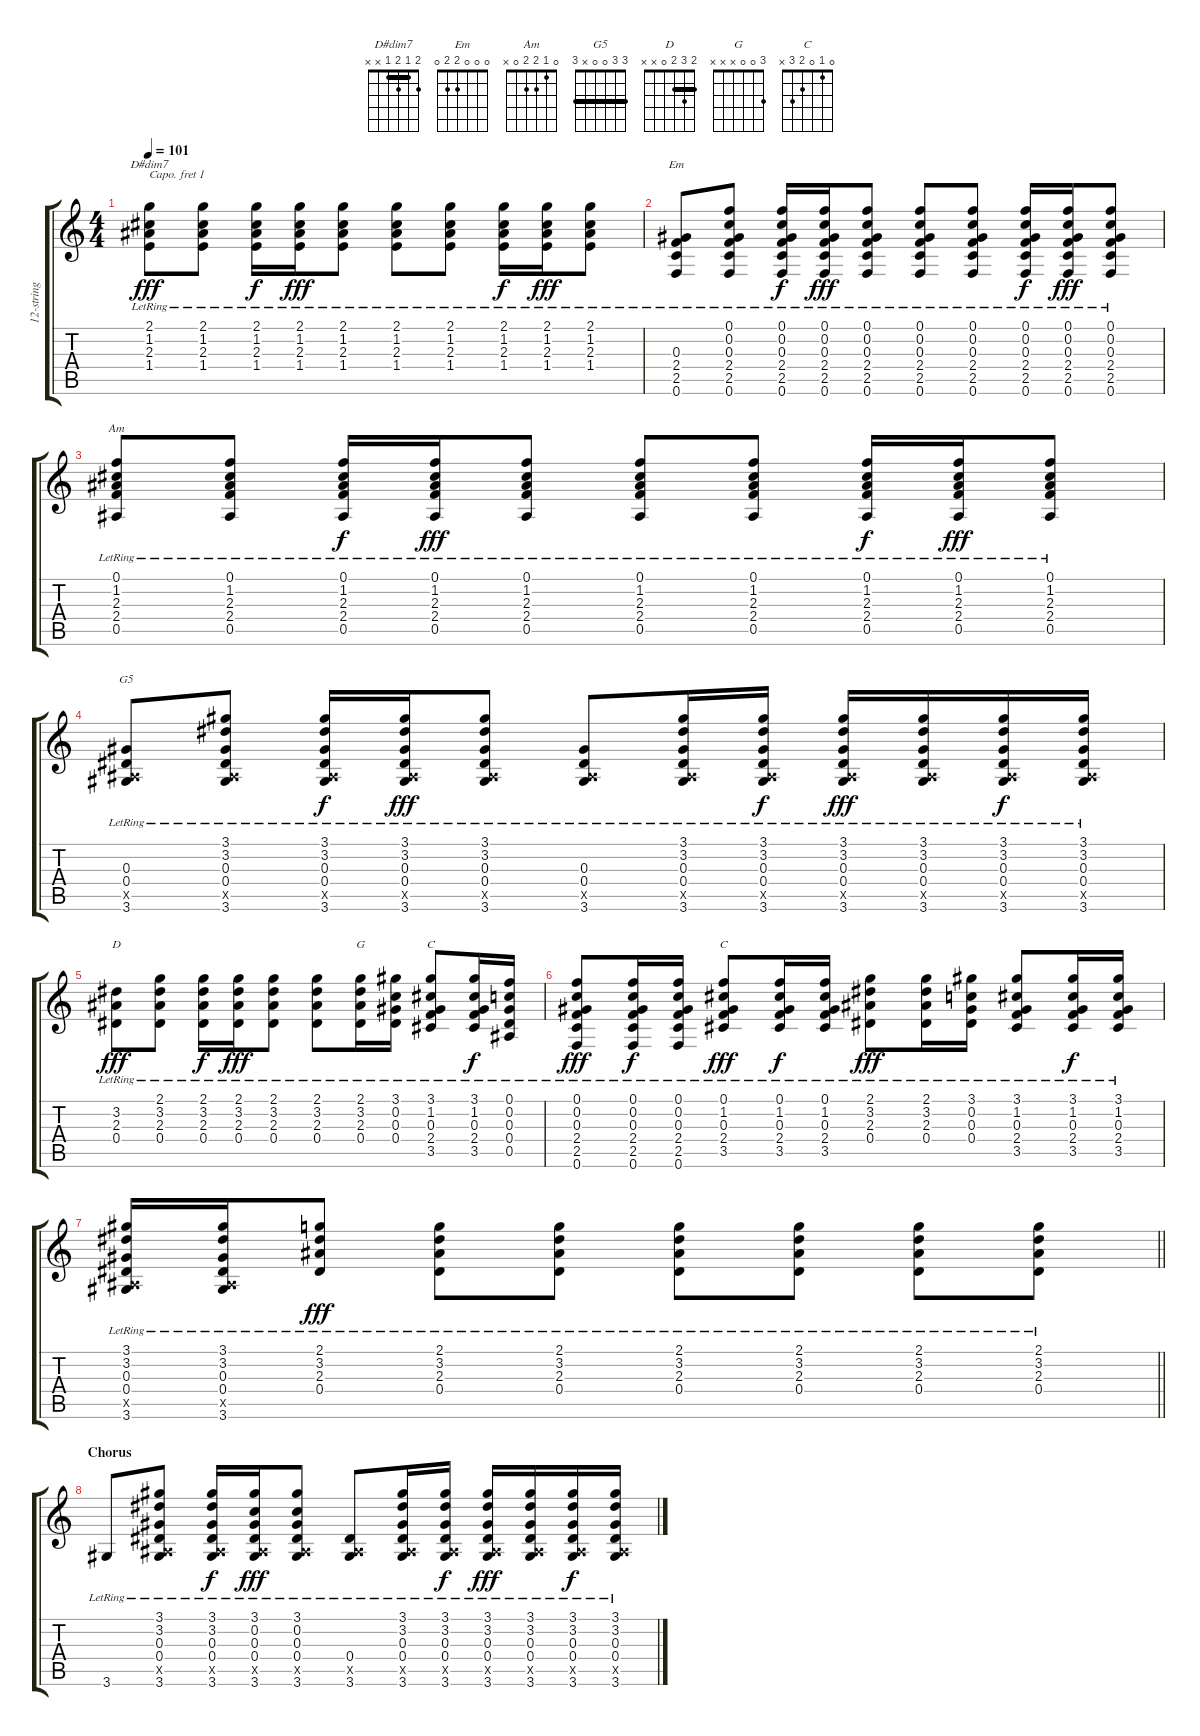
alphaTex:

\track ("12-string" "12-string") {instrument acousticguitarsteel}
\staff {score tabs}
\capo 1
\tuning (E4 B3 G3 D3 A2 E2) {hide}
\chord ("D#dim7" 2 1 2 1 x x) {barre 1}
\chord ("Em" 0 0 0 2 2 0)
\chord ("Am" 0 1 2 2 0 x)
\chord ("G5" 3 3 0 0 x 3) {barre 3}
\chord ("D" 2 3 2 0 x x) {barre 2}
\chord ("G" 3 0 0 x x x)
\chord ("C" 3 1 0 2 3 x)
\chord ("C" 0 1 0 2 3 x)
\ts (4 4)
\tempo 101
\clef g2
\ks c
(2.1{lr} 1.2{lr} 2.3{lr} 1.4{lr}).8{ch "D#dim7" dy fff} (2.1{lr} 1.2{lr} 2.3{lr} 1.4{lr}).8 (2.1{lr} 1.2{lr} 2.3{lr} 1.4{lr}).16{dy f} (2.1{lr} 1.2{lr} 2.3{lr} 1.4{lr}).16{dy fff} (2.1{lr} 1.2{lr} 2.3{lr} 1.4{lr}).8 (2.1{lr} 1.2{lr} 2.3{lr} 1.4{lr}).8 (2.1{lr} 1.2{lr} 2.3{lr} 1.4{lr}).8 (2.1{lr} 1.2{lr} 2.3{lr} 1.4{lr}).16{dy f} (2.1{lr} 1.2{lr} 2.3{lr} 1.4{lr}).16{dy fff} (2.1{lr} 1.2{lr} 2.3{lr} 1.4{lr}).8 |
(0.3{lr} 2.4{lr} 2.5{lr} 0.6{lr}).8{ch "Em"} (0.1{lr} 0.2{lr} 0.3{lr} 2.4{lr} 2.5{lr} 0.6{lr}).8 (0.1{lr} 0.2{lr} 0.3{lr} 2.4{lr} 2.5{lr} 0.6{lr}).16{dy f} (0.1{lr} 0.2{lr} 0.3{lr} 2.4{lr} 2.5{lr} 0.6{lr}).16{dy fff} (0.1{lr} 0.2{lr} 0.3{lr} 2.4{lr} 2.5{lr} 0.6{lr}).8 (0.1{lr} 0.2{lr} 0.3{lr} 2.4{lr} 2.5{lr} 0.6{lr}).8 (0.1{lr} 0.2{lr} 0.3{lr} 2.4{lr} 2.5{lr} 0.6{lr}).8 (0.1{lr} 0.2{lr} 0.3{lr} 2.4{lr} 2.5{lr} 0.6{lr}).16{dy f} (0.1{lr} 0.2{lr} 0.3{lr} 2.4{lr} 2.5{lr} 0.6{lr}).16{dy fff} (0.1{lr} 0.2{lr} 0.3{lr} 2.4{lr} 2.5{lr} 0.6{lr}).8 |
(0.1{lr} 1.2{lr} 2.3{lr} 2.4{lr} 0.5{lr}).8{ch "Am"} (0.1{lr} 1.2{lr} 2.3{lr} 2.4{lr} 0.5{lr}).8 (0.1{lr} 1.2{lr} 2.3{lr} 2.4{lr} 0.5{lr}).16{dy f} (0.1{lr} 1.2{lr} 2.3{lr} 2.4{lr} 0.5{lr}).16{dy fff} (0.1{lr} 1.2{lr} 2.3{lr} 2.4{lr} 0.5{lr}).8 (0.1{lr} 1.2{lr} 2.3{lr} 2.4{lr} 0.5{lr}).8 (0.1{lr} 1.2{lr} 2.3{lr} 2.4{lr} 0.5{lr}).8 (0.1{lr} 1.2{lr} 2.3{lr} 2.4{lr} 0.5{lr}).16{dy f} (0.1{lr} 1.2{lr} 2.3{lr} 2.4{lr} 0.5{lr}).16{dy fff} (0.1{lr} 1.2{lr} 2.3{lr} 2.4{lr} 0.5{lr}).8 |
(0.3{lr} 0.4{lr} 0.5{x} 3.6{lr}).8{ch "G5"} (3.1{lr} 3.2{lr} 0.3{lr} 0.4{lr} 0.5{x} 3.6{lr}).8 (3.1{lr} 3.2{lr} 0.3{lr} 0.4{lr} 0.5{x} 3.6{lr}).16{dy f} (3.1{lr} 3.2{lr} 0.3{lr} 0.4{lr} 0.5{x} 3.6{lr}).16{dy fff} (3.1{lr} 3.2{lr} 0.3{lr} 0.4{lr} 0.5{x} 3.6{lr}).8 (0.3{lr} 0.4{lr} 0.5{x} 3.6{lr}).8 (3.1{lr} 3.2{lr} 0.3{lr} 0.4{lr} 0.5{x} 3.6{lr}).16 (3.1{lr} 3.2{lr} 0.3{lr} 0.4{lr} 0.5{x} 3.6{lr}).16{dy f} (3.1{lr} 3.2{lr} 0.3{lr} 0.4{lr} 0.5{x} 3.6{lr}).16{dy fff} (3.1{lr} 3.2{lr} 0.3{lr} 0.4{lr} 0.5{x} 3.6{lr}).16 (3.1{lr} 3.2{lr} 0.3{lr} 0.4{lr} 0.5{x} 3.6{lr}).16{dy f} (3.1{lr} 3.2{lr} 0.3{lr} 0.4{lr} 0.5{x} 3.6{lr}).16 |
(3.2{lr} 2.3{lr} 0.4{lr}).8{ch "D" dy fff} (2.1{lr} 3.2{lr} 2.3{lr} 0.4{lr}).8 (2.1{lr} 3.2{lr} 2.3{lr} 0.4{lr}).16{dy f} (2.1{lr} 3.2{lr} 2.3{lr} 0.4{lr}).16{dy fff} (2.1{lr} 3.2{lr} 2.3{lr} 0.4{lr}).8 (2.1{lr} 3.2{lr} 2.3{lr} 0.4{lr}).8 (2.1{lr} 3.2{lr} 2.3{lr} 0.4{lr}).16{ch "G"} (3.1{lr} 0.2{lr} 0.3{lr} 0.4{lr}).16 (3.1{lr} 1.2{lr} 0.3{lr} 2.4{lr} 3.5{lr}).8{ch "C"} (3.1{lr} 1.2{lr} 0.3{lr} 2.4{lr} 3.5{lr}).16{dy f} (0.1{lr} 0.2{lr} 0.3{lr} 0.4{lr} 0.5{lr}).16 |
(0.1{lr} 0.2{lr} 0.3{lr} 2.4{lr} 2.5{lr} 0.6{lr}).8{dy fff} (0.1{lr} 0.2{lr} 0.3{lr} 2.4{lr} 2.5{lr} 0.6{lr}).16{dy f} (0.1{lr} 0.2{lr} 0.3{lr} 2.4{lr} 2.5{lr} 0.6{lr}).16 (0.1{lr} 1.2{lr} 0.3{lr} 2.4{lr} 3.5{lr}).8{ch "C" dy fff} (0.1{lr} 1.2{lr} 0.3{lr} 2.4{lr} 3.5{lr}).16{dy f} (0.1{lr} 1.2{lr} 0.3{lr} 2.4{lr} 3.5{lr}).16 (2.1{lr} 3.2{lr} 2.3{lr} 0.4{lr}).8{dy fff} (2.1{lr} 3.2{lr} 2.3{lr} 0.4{lr}).16 (3.1{lr} 0.2{lr} 0.3{lr} 0.4{lr}).16 (3.1{lr} 1.2{lr} 0.3{lr} 2.4{lr} 3.5{lr}).8 (3.1{lr} 1.2{lr} 0.3{lr} 2.4{lr} 3.5{lr}).16{dy f} (3.1{lr} 1.2{lr} 0.3{lr} 2.4{lr} 3.5{lr}).16 |
\barLineRight lightlight
(3.1{lr} 3.2{lr} 0.3{lr} 0.4{lr} 0.5{x} 3.6{lr}).16 (3.1{lr} 3.2{lr} 0.3{lr} 0.4{lr} 0.5{x} 3.6{lr}).16 (2.1{lr} 3.2{lr} 2.3{lr} 0.4{lr}).8{dy fff} (2.1{lr} 3.2{lr} 2.3{lr} 0.4{lr}).8 (2.1{lr} 3.2{lr} 2.3{lr} 0.4{lr}).8 (2.1{lr} 3.2{lr} 2.3{lr} 0.4{lr}).8 (2.1{lr} 3.2{lr} 2.3{lr} 0.4{lr}).8 (2.1{lr} 3.2{lr} 2.3{lr} 0.4{lr}).8 (2.1{lr} 3.2{lr} 2.3{lr} 0.4{lr}).8 |
\section ("" "Chorus")
3.6{lr}.8 (3.1{lr} 3.2{lr} 0.3{lr} 0.4{lr} 0.5{x} 3.6{lr}).8 (3.1{lr} 3.2{lr} 0.3{lr} 0.4{lr} 0.5{x} 3.6{lr}).16{dy f} (3.1{lr} 0.2{lr} 0.3{lr} 0.4{lr} 0.5{x} 3.6{lr}).16{dy fff} (3.1{lr} 0.2{lr} 0.3{lr} 0.4{lr} 0.5{x} 3.6{lr}).8 (0.4{lr} 0.5{x} 3.6{lr}).8 (3.1{lr} 3.2{lr} 0.3{lr} 0.4{lr} 0.5{x} 3.6{lr}).16 (3.1{lr} 3.2{lr} 0.3{lr} 0.4{lr} 0.5{x} 3.6{lr}).16{dy f} (3.1{lr} 3.2{lr} 0.3{lr} 0.4{lr} 0.5{x} 3.6{lr}).16{dy fff} (3.1{lr} 3.2{lr} 0.3{lr} 0.4{lr} 0.5{x} 3.6{lr}).16 (3.1{lr} 3.2{lr} 0.3{lr} 0.4{lr} 0.5{x} 3.6{lr}).16{dy f} (3.1{lr} 3.2{lr} 0.3{lr} 0.4{lr} 0.5{x} 3.6{lr}).16
